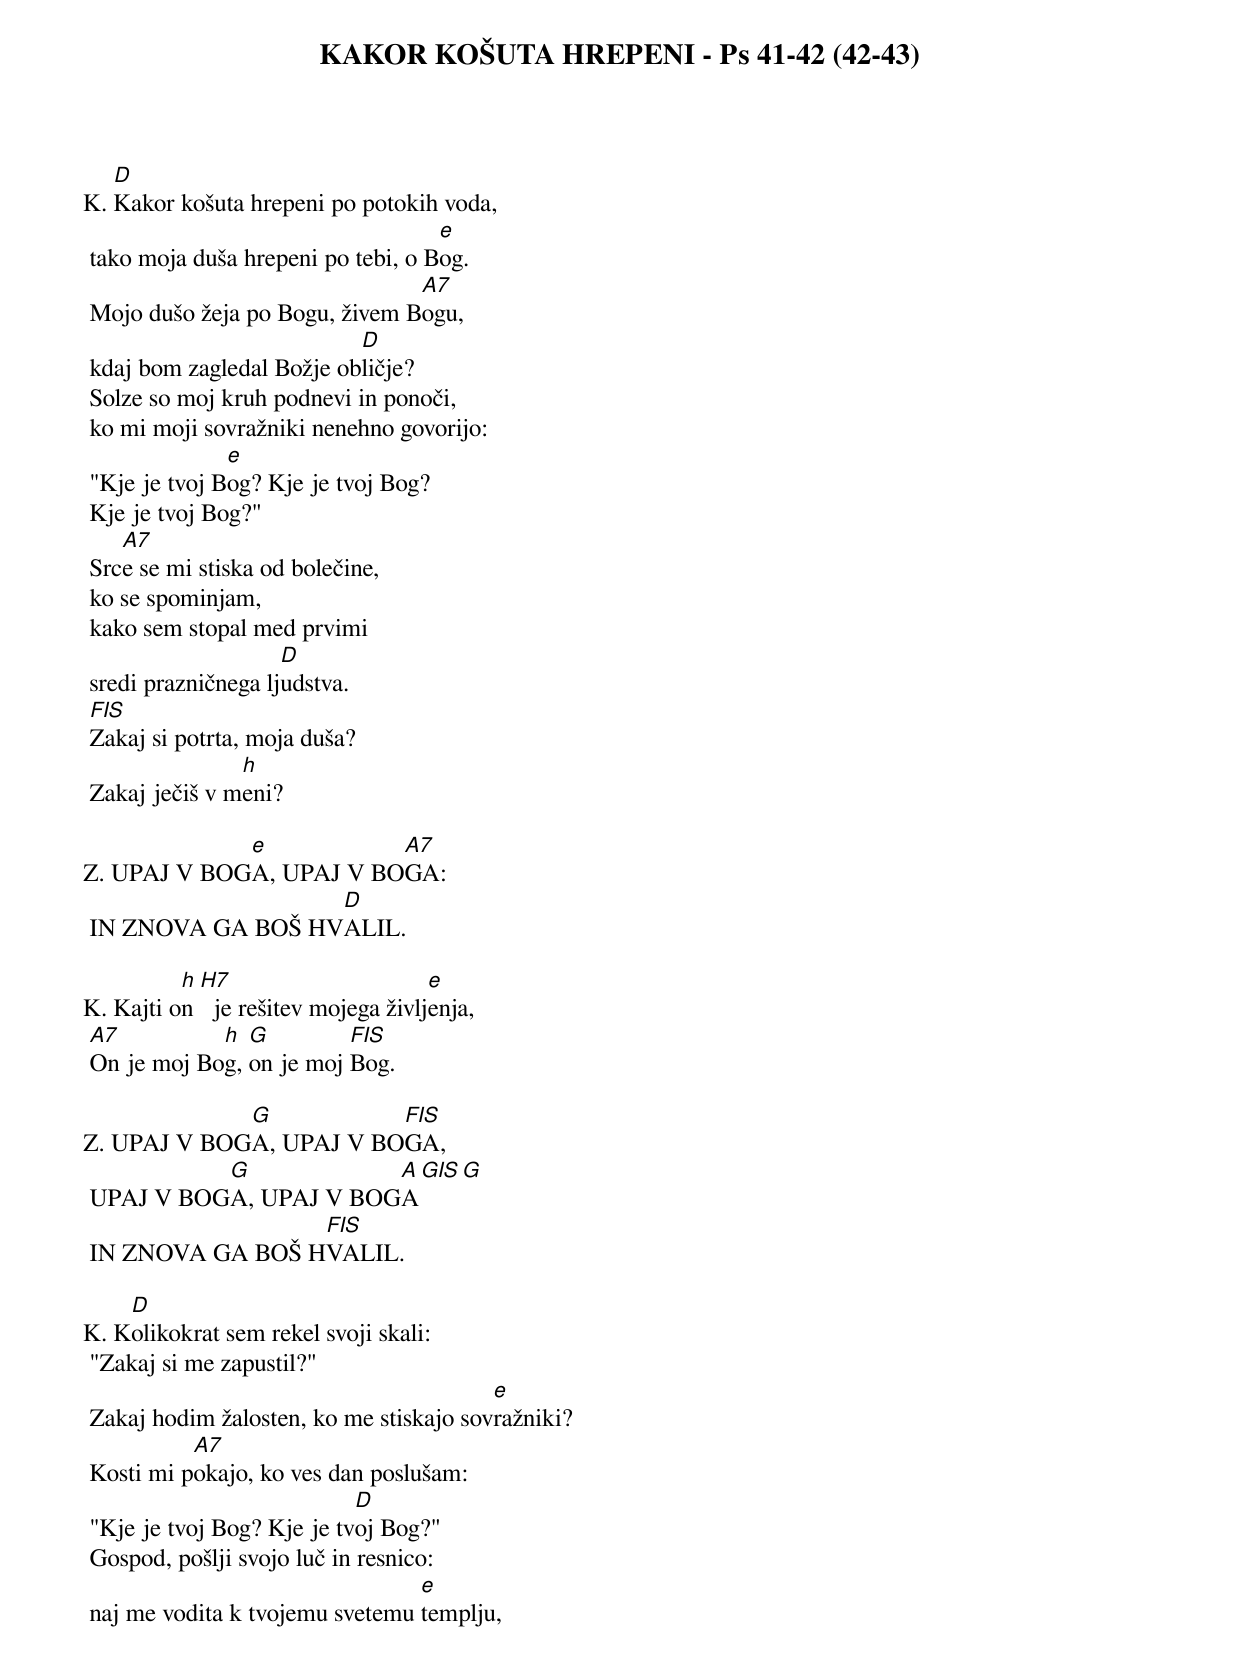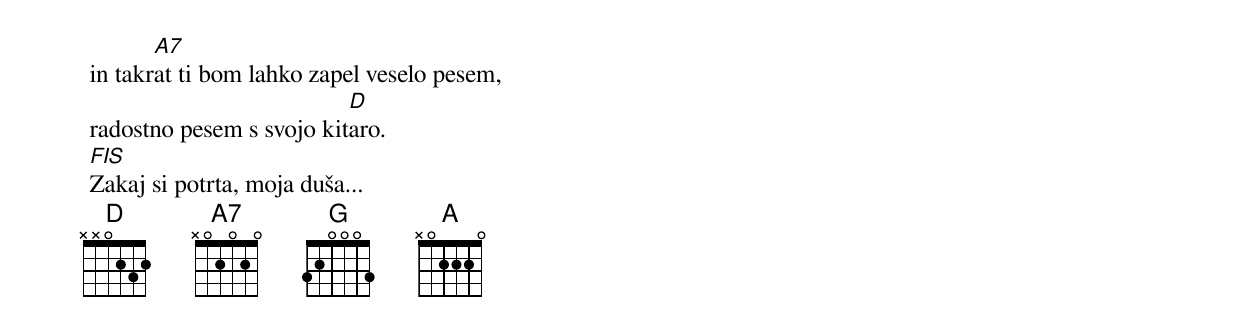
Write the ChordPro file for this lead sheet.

{title: KAKOR KOŠUTA HREPENI - Ps 41-42 (42-43)}

K.	[D]Kakor košuta hrepeni po potokih voda,
	tako moja duša hrepeni po tebi, o B[e]og.
	Mojo dušo žeja po Bogu, živem B[A7]ogu,
	kdaj bom zagledal Božje ob[D]ličje?
	Solze so moj kruh podnevi in ponoči,
	ko mi moji sovražniki nenehno govorijo:
	"Kje je tvoj B[e]og? Kje je tvoj Bog?
	Kje je tvoj Bog?"
	Src[A7]e se mi stiska od bolečine,
	ko se spominjam,
	kako sem stopal med prvimi
	sredi prazničnega lj[D]udstva.
	[FIS]Zakaj si potrta, moja duša?
	Zakaj ječiš v m[h]eni?

Z.	UPAJ V BOG[e]A, UPAJ V BO[A7]GA:
	IN ZNOVA GA BOŠ HV[D]ALIL.

K.	Kajti o[h]n [H7]  je rešitev mojega življ[e]enja,
	[A7]On je moj Bo[h]g, [G]on je moj [FIS]Bog.

Z.	UPAJ V BOG[G]A, UPAJ V BO[FIS]GA,
	UPAJ V BOG[G]A, UPAJ V BOG[A]A[GIS][G]
	IN ZNOVA GA BOŠ H[FIS]VALIL.

K.	K[D]olikokrat sem rekel svoji skali:
	"Zakaj si me zapustil?"
	Zakaj hodim žalosten, ko me stiskajo sov[e]ražniki?
	Kosti mi p[A7]okajo, ko ves dan poslušam:
	"Kje je tvoj Bog? Kje je tv[D]oj Bog?"
	Gospod, pošlji svojo luč in resnico:
	naj me vodita k tvojemu svetemu [e]templju,
	in takr[A7]at ti bom lahko zapel veselo pesem,
	radostno pesem s svojo kit[D]aro.
	[FIS]Zakaj si potrta, moja duša...
